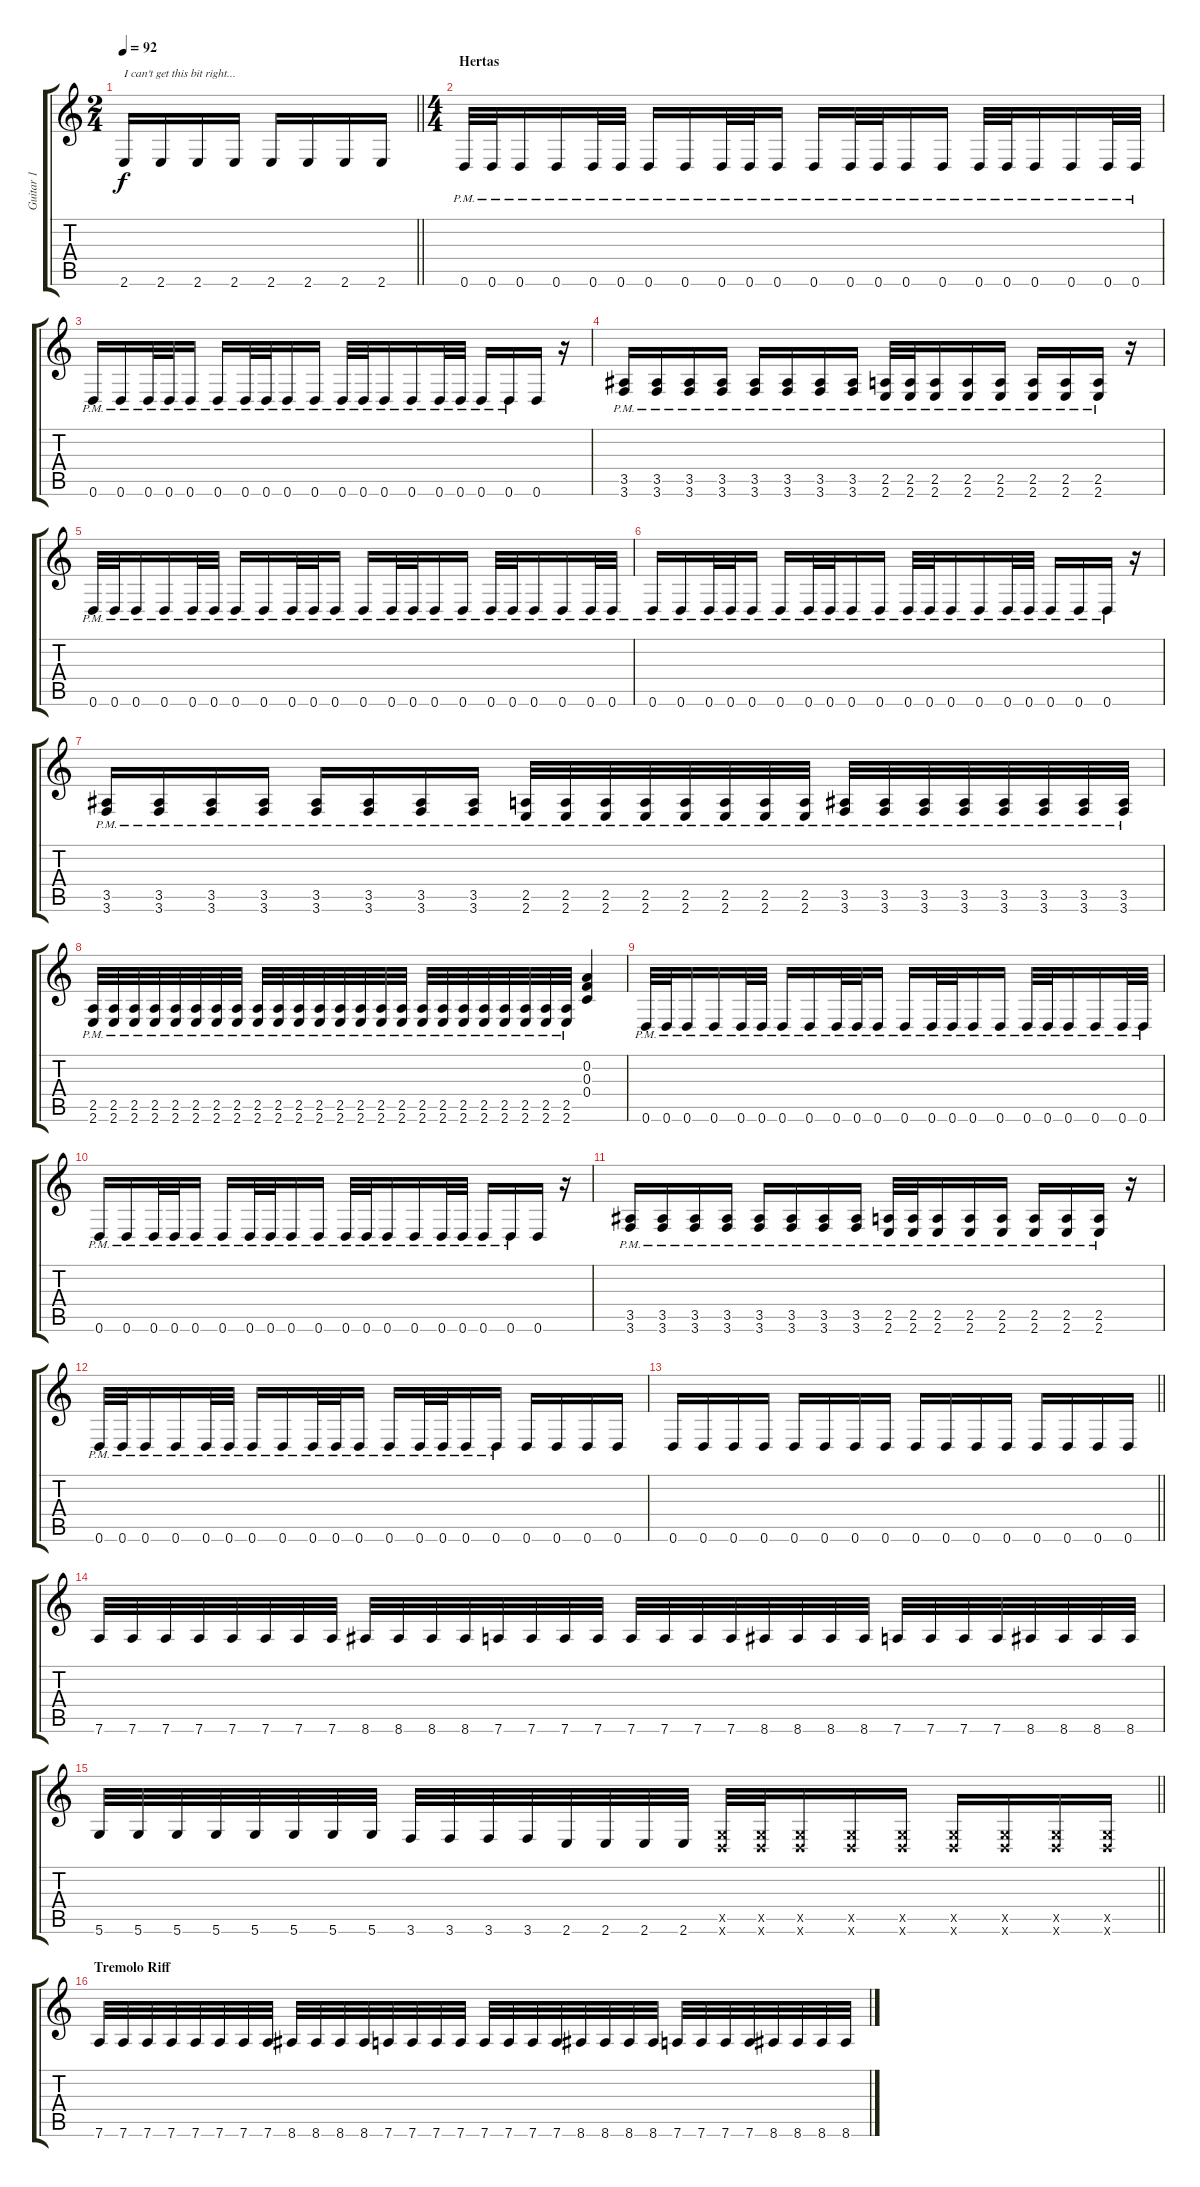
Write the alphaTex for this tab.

\track ("Guitar 1" "Guitar 1") {instrument distortionguitar}
\staff {score tabs}
\tuning (D4 A3 F3 C3 G2 D2) {hide}
\ts (2 4)
\tempo 92
\clef g2
\barLineRight lightlight
\ks c
2.6.16{txt "I can't get this bit right..." dy f} 2.6.16 2.6.16 2.6.16 2.6.16 2.6.16 2.6.16 2.6.16 |
\ts (4 4)
\section ("" "Hertas")
0.6{pm}.32 0.6{pm}.32 0.6{pm}.16 0.6{pm}.16 0.6{pm}.32 0.6{pm}.32 0.6{pm}.16 0.6{pm}.16 0.6{pm}.32 0.6{pm}.32 0.6{pm}.16 0.6{pm}.16 0.6{pm}.32 0.6{pm}.32 0.6{pm}.16 0.6{pm}.16 0.6{pm}.32 0.6{pm}.32 0.6{pm}.16 0.6{pm}.16 0.6{pm}.32 0.6{pm}.32 |
0.6{pm}.16 0.6{pm}.16 0.6{pm}.32 0.6{pm}.32 0.6{pm}.16 0.6{pm}.16 0.6{pm}.32 0.6{pm}.32 0.6{pm}.16 0.6{pm}.16 0.6{pm}.32 0.6{pm}.32 0.6{pm}.16 0.6{pm}.16 0.6{pm}.32 0.6{pm}.32 0.6{pm}.16 0.6{pm}.16 0.6.16 r.16 |
(3.5{pm} 3.6{pm}).16 (3.5{pm} 3.6{pm}).16 (3.5{pm} 3.6{pm}).16 (3.5{pm} 3.6{pm}).16 (3.5{pm} 3.6{pm}).16 (3.5{pm} 3.6{pm}).16 (3.5{pm} 3.6{pm}).16 (3.5{pm} 3.6{pm}).16 (2.5{pm} 2.6{pm}).32 (2.5{pm} 2.6{pm}).32 (2.5{pm} 2.6{pm}).16 (2.5{pm} 2.6{pm}).16 (2.5{pm} 2.6{pm}).16 (2.5{pm} 2.6{pm}).16 (2.5{pm} 2.6{pm}).16 (2.5{pm} 2.6{pm}).16 r.16 |
0.6{pm}.32 0.6{pm}.32 0.6{pm}.16 0.6{pm}.16 0.6{pm}.32 0.6{pm}.32 0.6{pm}.16 0.6{pm}.16 0.6{pm}.32 0.6{pm}.32 0.6{pm}.16 0.6{pm}.16 0.6{pm}.32 0.6{pm}.32 0.6{pm}.16 0.6{pm}.16 0.6{pm}.32 0.6{pm}.32 0.6{pm}.16 0.6{pm}.16 0.6{pm}.32 0.6{pm}.32 |
0.6{pm}.16 0.6{pm}.16 0.6{pm}.32 0.6{pm}.32 0.6{pm}.16 0.6{pm}.16 0.6{pm}.32 0.6{pm}.32 0.6{pm}.16 0.6{pm}.16 0.6{pm}.32 0.6{pm}.32 0.6{pm}.16 0.6{pm}.16 0.6{pm}.32 0.6{pm}.32 0.6{pm}.16 0.6{pm}.16 0.6{pm}.16 r.16 |
(3.5{pm} 3.6{pm}).16 (3.5{pm} 3.6{pm}).16 (3.5{pm} 3.6{pm}).16 (3.5{pm} 3.6{pm}).16 (3.5{pm} 3.6{pm}).16 (3.5{pm} 3.6{pm}).16 (3.5{pm} 3.6{pm}).16 (3.5{pm} 3.6{pm}).16 (2.5{pm} 2.6{pm}).32 (2.5{pm} 2.6{pm}).32 (2.5{pm} 2.6{pm}).32 (2.5{pm} 2.6{pm}).32 (2.5{pm} 2.6{pm}).32 (2.5{pm} 2.6{pm}).32 (2.5{pm} 2.6{pm}).32 (2.5{pm} 2.6{pm}).32 (3.5{pm} 3.6{pm}).32 (3.5{pm} 3.6{pm}).32 (3.5{pm} 3.6{pm}).32 (3.5{pm} 3.6{pm}).32 (3.5{pm} 3.6{pm}).32 (3.5{pm} 3.6{pm}).32 (3.5{pm} 3.6{pm}).32 (3.5{pm} 3.6{pm}).32 |
(2.5{pm} 2.6{pm}).32 (2.5{pm} 2.6{pm}).32 (2.5{pm} 2.6{pm}).32 (2.5{pm} 2.6{pm}).32 (2.5{pm} 2.6{pm}).32 (2.5{pm} 2.6{pm}).32 (2.5{pm} 2.6{pm}).32 (2.5{pm} 2.6{pm}).32 (2.5{pm} 2.6{pm}).32 (2.5{pm} 2.6{pm}).32 (2.5{pm} 2.6{pm}).32 (2.5{pm} 2.6{pm}).32 (2.5{pm} 2.6{pm}).32 (2.5{pm} 2.6{pm}).32 (2.5{pm} 2.6{pm}).32 (2.5{pm} 2.6{pm}).32 (2.5{pm} 2.6{pm}).32 (2.5{pm} 2.6{pm}).32 (2.5{pm} 2.6{pm}).32 (2.5{pm} 2.6{pm}).32 (2.5{pm} 2.6{pm}).32 (2.5{pm} 2.6{pm}).32 (2.5{pm} 2.6{pm}).32 (2.5{pm} 2.6{pm}).32 (0.2 0.3 0.4).4 |
0.6{pm}.32 0.6{pm}.32 0.6{pm}.16 0.6{pm}.16 0.6{pm}.32 0.6{pm}.32 0.6{pm}.16 0.6{pm}.16 0.6{pm}.32 0.6{pm}.32 0.6{pm}.16 0.6{pm}.16 0.6{pm}.32 0.6{pm}.32 0.6{pm}.16 0.6{pm}.16 0.6{pm}.32 0.6{pm}.32 0.6{pm}.16 0.6{pm}.16 0.6{pm}.32 0.6{pm}.32 |
0.6{pm}.16 0.6{pm}.16 0.6{pm}.32 0.6{pm}.32 0.6{pm}.16 0.6{pm}.16 0.6{pm}.32 0.6{pm}.32 0.6{pm}.16 0.6{pm}.16 0.6{pm}.32 0.6{pm}.32 0.6{pm}.16 0.6{pm}.16 0.6{pm}.32 0.6{pm}.32 0.6{pm}.16 0.6{pm}.16 0.6.16 r.16 |
(3.5{pm} 3.6{pm}).16 (3.5{pm} 3.6{pm}).16 (3.5{pm} 3.6{pm}).16 (3.5{pm} 3.6{pm}).16 (3.5{pm} 3.6{pm}).16 (3.5{pm} 3.6{pm}).16 (3.5{pm} 3.6{pm}).16 (3.5{pm} 3.6{pm}).16 (2.5{pm} 2.6{pm}).32 (2.5{pm} 2.6{pm}).32 (2.5{pm} 2.6{pm}).16 (2.5{pm} 2.6{pm}).16 (2.5{pm} 2.6{pm}).16 (2.5{pm} 2.6{pm}).16 (2.5{pm} 2.6{pm}).16 (2.5{pm} 2.6{pm}).16 r.16 |
0.6{pm}.32 0.6{pm}.32 0.6{pm}.16 0.6{pm}.16 0.6{pm}.32 0.6{pm}.32 0.6{pm}.16 0.6{pm}.16 0.6{pm}.32 0.6{pm}.32 0.6{pm}.16 0.6{pm}.16 0.6{pm}.32 0.6{pm}.32 0.6{pm}.16 0.6{pm}.16 0.6.16 0.6.16 0.6.16 0.6.16 |
\barLineRight lightlight
0.6.16 0.6.16 0.6.16 0.6.16 0.6.16 0.6.16 0.6.16 0.6.16 0.6.16 0.6.16 0.6.16 0.6.16 0.6.16 0.6.16 0.6.16 0.6.16 |
7.6.32 7.6.32 7.6.32 7.6.32 7.6.32 7.6.32 7.6.32 7.6.32 8.6.32 8.6.32 8.6.32 8.6.32 7.6.32 7.6.32 7.6.32 7.6.32 7.6.32 7.6.32 7.6.32 7.6.32 8.6.32 8.6.32 8.6.32 8.6.32 7.6.32 7.6.32 7.6.32 7.6.32 8.6.32 8.6.32 8.6.32 8.6.32 |
\barLineRight lightlight
5.6.32 5.6.32 5.6.32 5.6.32 5.6.32 5.6.32 5.6.32 5.6.32 3.6.32 3.6.32 3.6.32 3.6.32 2.6.32 2.6.32 2.6.32 2.6.32 (0.5{x} 0.6{x}).32 (0.5{x} 0.6{x}).32 (0.5{x} 0.6{x}).16 (0.5{x} 0.6{x}).16 (0.5{x} 0.6{x}).16 (0.5{x} 0.6{x}).16 (0.5{x} 0.6{x}).16 (0.5{x} 0.6{x}).16 (0.5{x} 0.6{x}).16 |
\section ("" "Tremolo Riff")
7.6.32 7.6.32 7.6.32 7.6.32 7.6.32 7.6.32 7.6.32 7.6.32 8.6.32 8.6.32 8.6.32 8.6.32 7.6.32 7.6.32 7.6.32 7.6.32 7.6.32 7.6.32 7.6.32 7.6.32 8.6.32 8.6.32 8.6.32 8.6.32 7.6.32 7.6.32 7.6.32 7.6.32 8.6.32 8.6.32 8.6.32 8.6.32
